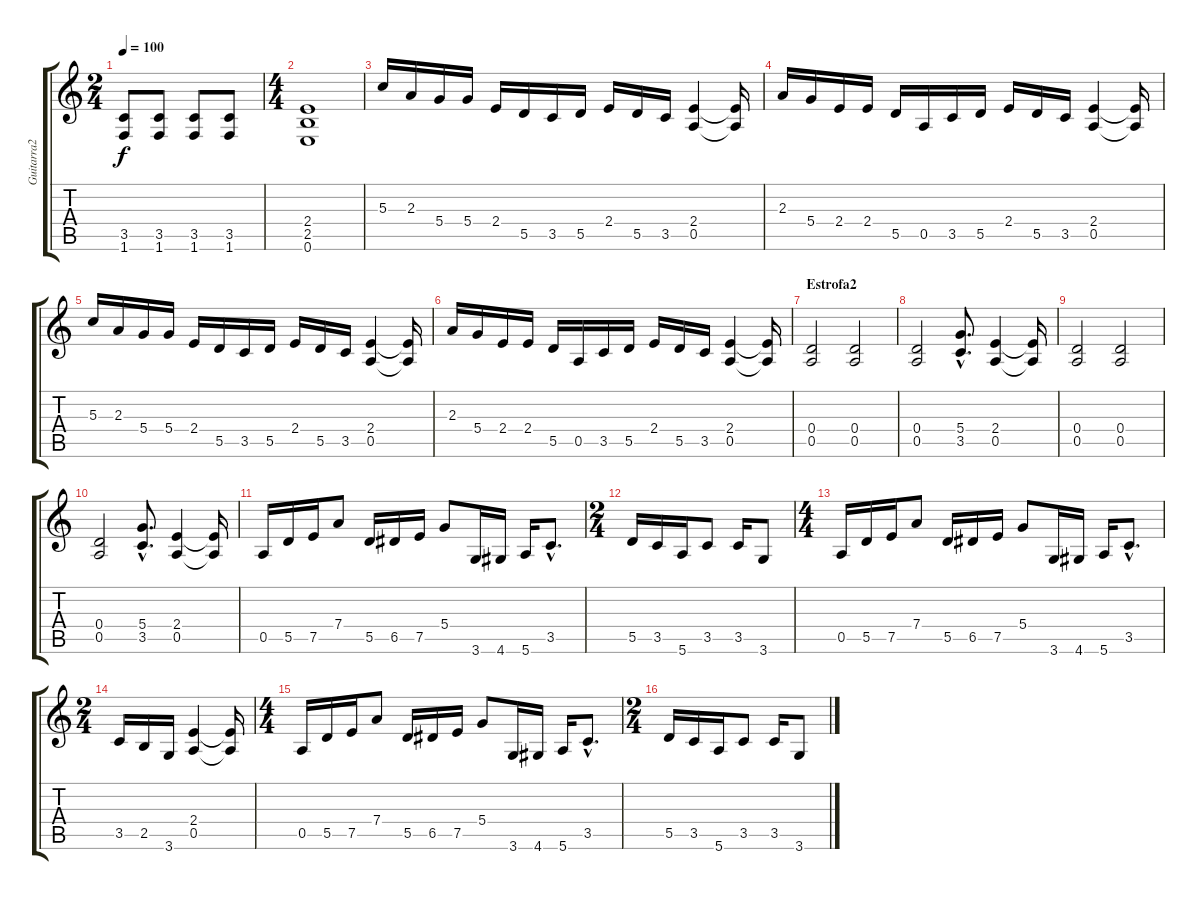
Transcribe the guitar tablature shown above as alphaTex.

\track ("Guitarra2" "Guitarra2") {instrument distortionguitar}
\staff {score tabs}
\tuning (E4 B3 G3 D3 A2 E2) {hide}
\ts (2 4)
\tempo 100
\clef g2
\ks c
(3.5 1.6).8{dy f} (3.5 1.6).8 (3.5 1.6).8 (3.5 1.6).8 |
\ts (4 4)
(2.4 2.5 0.6).1 |
5.3.16 2.3.16 5.4.16 5.4.16 2.4.16 5.5.16 3.5.16 5.5.16 2.4.16 5.5.16 3.5.16 (2.4 0.5).4 (2.4{t} 0.5{t}).16 |
2.3.16 5.4.16 2.4.16 2.4.16 5.5.16 0.5.16 3.5.16 5.5.16 2.4.16 5.5.16 3.5.16 (2.4 0.5).4 (2.4{t} 0.5{t}).16 |
5.3.16 2.3.16 5.4.16 5.4.16 2.4.16 5.5.16 3.5.16 5.5.16 2.4.16 5.5.16 3.5.16 (2.4 0.5).4 (2.4{t} 0.5{t}).16 |
2.3.16 5.4.16 2.4.16 2.4.16 5.5.16 0.5.16 3.5.16 5.5.16 2.4.16 5.5.16 3.5.16 (2.4 0.5).4 (2.4{t} 0.5{t}).16 |
\section ("" "Estrofa2")
(0.4 0.5).2 (0.4 0.5).2 |
(0.4 0.5).2 (5.4{hac} 3.5{hac}).8{d} (2.4 0.5).4 (2.4{t} 0.5{t}).16 |
(0.4 0.5).2 (0.4 0.5).2 |
(0.4 0.5).2 (5.4{hac} 3.5{hac}).8{d} (2.4 0.5).4 (2.4{t} 0.5{t}).16 |
0.5.16 5.5.16 7.5.16 7.4.8 5.5.16 6.5.16 7.5.16 5.4.8 3.6.16 4.6.16 5.6.16 3.5{hac}.8{d} |
\ts (2 4)
5.5.16 3.5.16 5.6.16 3.5.8 3.5.16 3.6.8 |
\ts (4 4)
0.5.16 5.5.16 7.5.16 7.4.8 5.5.16 6.5.16 7.5.16 5.4.8 3.6.16 4.6.16 5.6.16 3.5{hac}.8{d} |
\ts (2 4)
3.5.16 2.5.16 3.6.16 (2.4 0.5).4 (2.4{t} 0.5{t}).16 |
\ts (4 4)
0.5.16 5.5.16 7.5.16 7.4.8 5.5.16 6.5.16 7.5.16 5.4.8 3.6.16 4.6.16 5.6.16 3.5{hac}.8{d} |
\ts (2 4)
5.5.16 3.5.16 5.6.16 3.5.8 3.5.16 3.6.8
